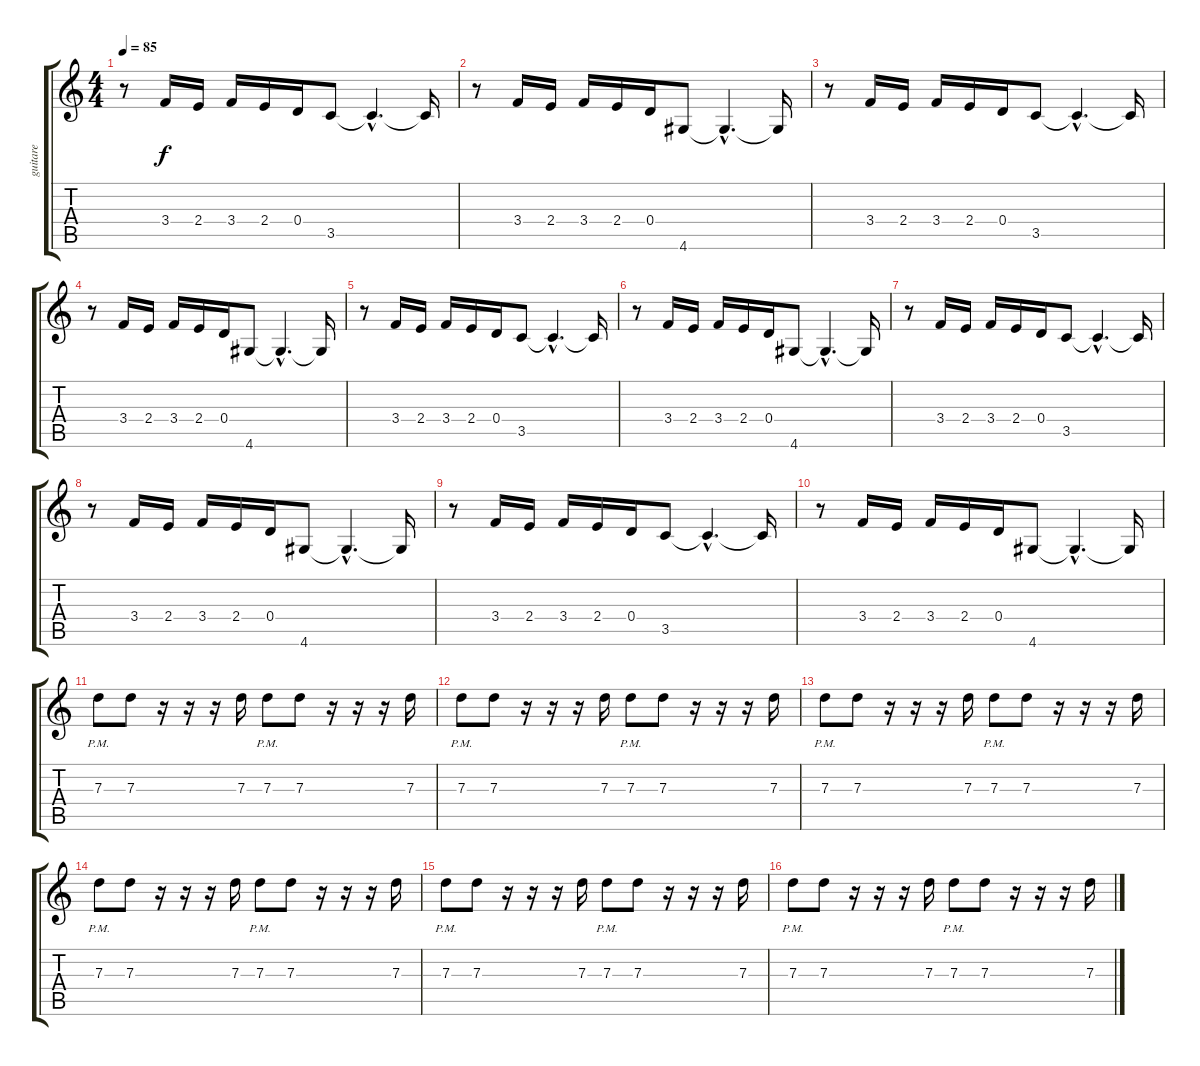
\track ("guitare" "guitare") {instrument distortionguitar}
\staff {score tabs}
\tuning (E4 B3 G3 D3 A2 E2) {hide}
\ts (4 4)
\tempo 85
\clef g2
\ks c
r.8{dy f instrument distortionguitar} 3.4.16 2.4.16 3.4.16 2.4.16 0.4.16 3.5.8 3.5{hac t}.4{d} 3.5{t}.16 |
r.8 3.4.16 2.4.16 3.4.16 2.4.16 0.4.16 4.6.8 4.6{hac t}.4{d} 4.6{t}.16 |
r.8 3.4.16 2.4.16 3.4.16 2.4.16 0.4.16 3.5.8 3.5{hac t}.4{d} 3.5{t}.16 |
r.8 3.4.16 2.4.16 3.4.16 2.4.16 0.4.16 4.6.8 4.6{hac t}.4{d} 4.6{t}.16 |
r.8 3.4.16 2.4.16 3.4.16 2.4.16 0.4.16 3.5.8 3.5{hac t}.4{d} 3.5{t}.16 |
r.8 3.4.16 2.4.16 3.4.16 2.4.16 0.4.16 4.6.8 4.6{hac t}.4{d} 4.6{t}.16 |
r.8 3.4.16 2.4.16 3.4.16 2.4.16 0.4.16 3.5.8 3.5{hac t}.4{d} 3.5{t}.16 |
r.8 3.4.16 2.4.16 3.4.16 2.4.16 0.4.16 4.6.8 4.6{hac t}.4{d} 4.6{t}.16 |
r.8 3.4.16 2.4.16 3.4.16 2.4.16 0.4.16 3.5.8 3.5{hac t}.4{d} 3.5{t}.16 |
r.8 3.4.16 2.4.16 3.4.16 2.4.16 0.4.16 4.6.8 4.6{hac t}.4{d} 4.6{t}.16 |
7.3{pm}.8 7.3.8 r.16 r.16 r.16 7.3.16 7.3{pm}.8 7.3.8 r.16 r.16 r.16 7.3.16 |
7.3{pm}.8 7.3.8 r.16 r.16 r.16 7.3.16 7.3{pm}.8 7.3.8 r.16 r.16 r.16 7.3.16 |
7.3{pm}.8 7.3.8 r.16 r.16 r.16 7.3.16 7.3{pm}.8 7.3.8 r.16 r.16 r.16 7.3.16 |
7.3{pm}.8 7.3.8 r.16 r.16 r.16 7.3.16 7.3{pm}.8 7.3.8 r.16 r.16 r.16 7.3.16 |
7.3{pm}.8 7.3.8 r.16 r.16 r.16 7.3.16 7.3{pm}.8 7.3.8 r.16 r.16 r.16 7.3.16 |
7.3{pm}.8 7.3.8 r.16 r.16 r.16 7.3.16 7.3{pm}.8 7.3.8 r.16 r.16 r.16 7.3.16
